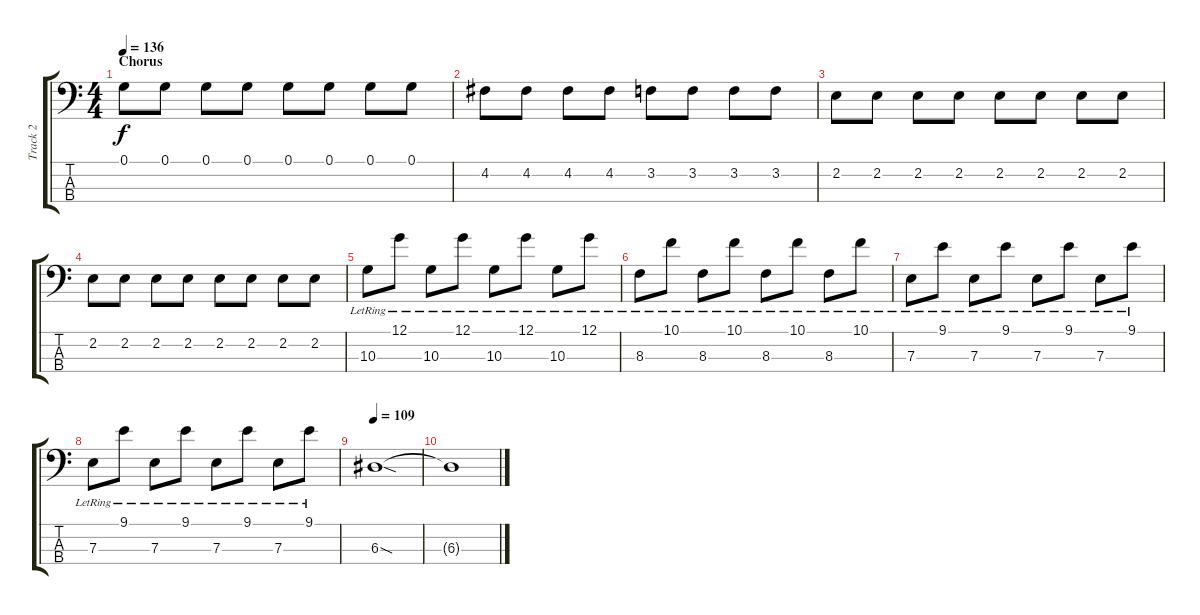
\track ("Track 2" "Track 2") {instrument electricbassfinger}
\staff {score tabs}
\tuning (G2 D2 A1 E1) {hide}
\ts (4 4)
\section ("" "Chorus")
\tempo 136
\clef f4
\ks c
0.1.8{dy f} 0.1.8 0.1.8 0.1.8 0.1.8 0.1.8 0.1.8 0.1.8 |
4.2.8 4.2.8 4.2.8 4.2.8 3.2.8 3.2.8 3.2.8 3.2.8 |
2.2.8 2.2.8 2.2.8 2.2.8 2.2.8 2.2.8 2.2.8 2.2.8 |
2.2.8 2.2.8 2.2.8 2.2.8 2.2.8 2.2.8 2.2.8 2.2.8 |
10.3{lr}.8 12.1{lr}.8 10.3{lr}.8 12.1{lr}.8 10.3{lr}.8 12.1{lr}.8 10.3{lr}.8 12.1{lr}.8 |
8.3{lr}.8 10.1{lr}.8 8.3{lr}.8 10.1{lr}.8 8.3{lr}.8 10.1{lr}.8 8.3{lr}.8 10.1{lr}.8 |
7.3{lr}.8 9.1{lr}.8 7.3{lr}.8 9.1{lr}.8 7.3{lr}.8 9.1{lr}.8 7.3{lr}.8 9.1{lr}.8 |
7.3{lr}.8 9.1{lr}.8 7.3{lr}.8 9.1{lr}.8 7.3{lr}.8 9.1{lr}.8 7.3{lr}.8 9.1{lr}.8 |
\tempo 109
6.3{sod}.1 |
6.3{t}.1
